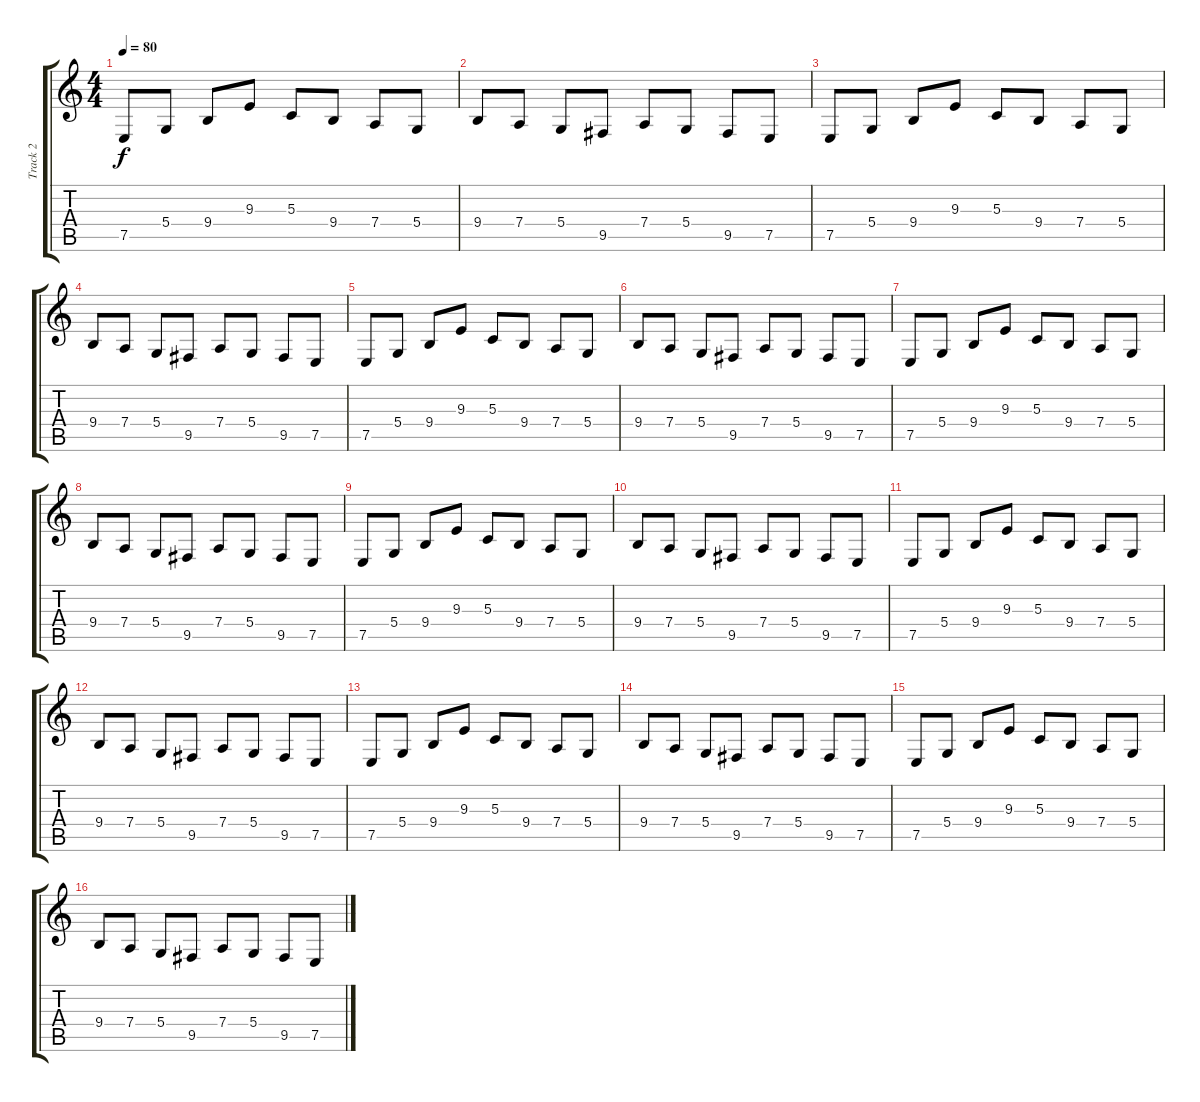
\track ("Track 2" "Track 2") {instrument clarinet}
\staff {score tabs}
\tuning (E4 B3 G3 D3 A2 E2) {hide}
\ts (4 4)
\tempo 80
\clef g2
\ks c
7.5.8{dy f instrument clarinet} 5.4.8 9.4.8 9.3.8 5.3.8 9.4.8 7.4.8 5.4.8 |
9.4.8 7.4.8 5.4.8 9.5.8 7.4.8 5.4.8 9.5.8 7.5.8 |
7.5.8 5.4.8 9.4.8 9.3.8 5.3.8 9.4.8 7.4.8 5.4.8 |
9.4.8 7.4.8 5.4.8 9.5.8 7.4.8 5.4.8 9.5.8 7.5.8 |
7.5.8 5.4.8 9.4.8 9.3.8 5.3.8 9.4.8 7.4.8 5.4.8 |
9.4.8 7.4.8 5.4.8 9.5.8 7.4.8 5.4.8 9.5.8 7.5.8 |
7.5.8 5.4.8 9.4.8 9.3.8 5.3.8 9.4.8 7.4.8 5.4.8 |
9.4.8 7.4.8 5.4.8 9.5.8 7.4.8 5.4.8 9.5.8 7.5.8 |
7.5.8 5.4.8 9.4.8 9.3.8 5.3.8 9.4.8 7.4.8 5.4.8 |
9.4.8 7.4.8 5.4.8 9.5.8 7.4.8 5.4.8 9.5.8 7.5.8 |
7.5.8 5.4.8 9.4.8 9.3.8 5.3.8 9.4.8 7.4.8 5.4.8 |
9.4.8 7.4.8 5.4.8 9.5.8 7.4.8 5.4.8 9.5.8 7.5.8 |
7.5.8 5.4.8 9.4.8 9.3.8 5.3.8 9.4.8 7.4.8 5.4.8 |
9.4.8 7.4.8 5.4.8 9.5.8 7.4.8 5.4.8 9.5.8 7.5.8 |
7.5.8 5.4.8 9.4.8 9.3.8 5.3.8 9.4.8 7.4.8 5.4.8 |
9.4.8 7.4.8 5.4.8 9.5.8 7.4.8 5.4.8 9.5.8 7.5.8
